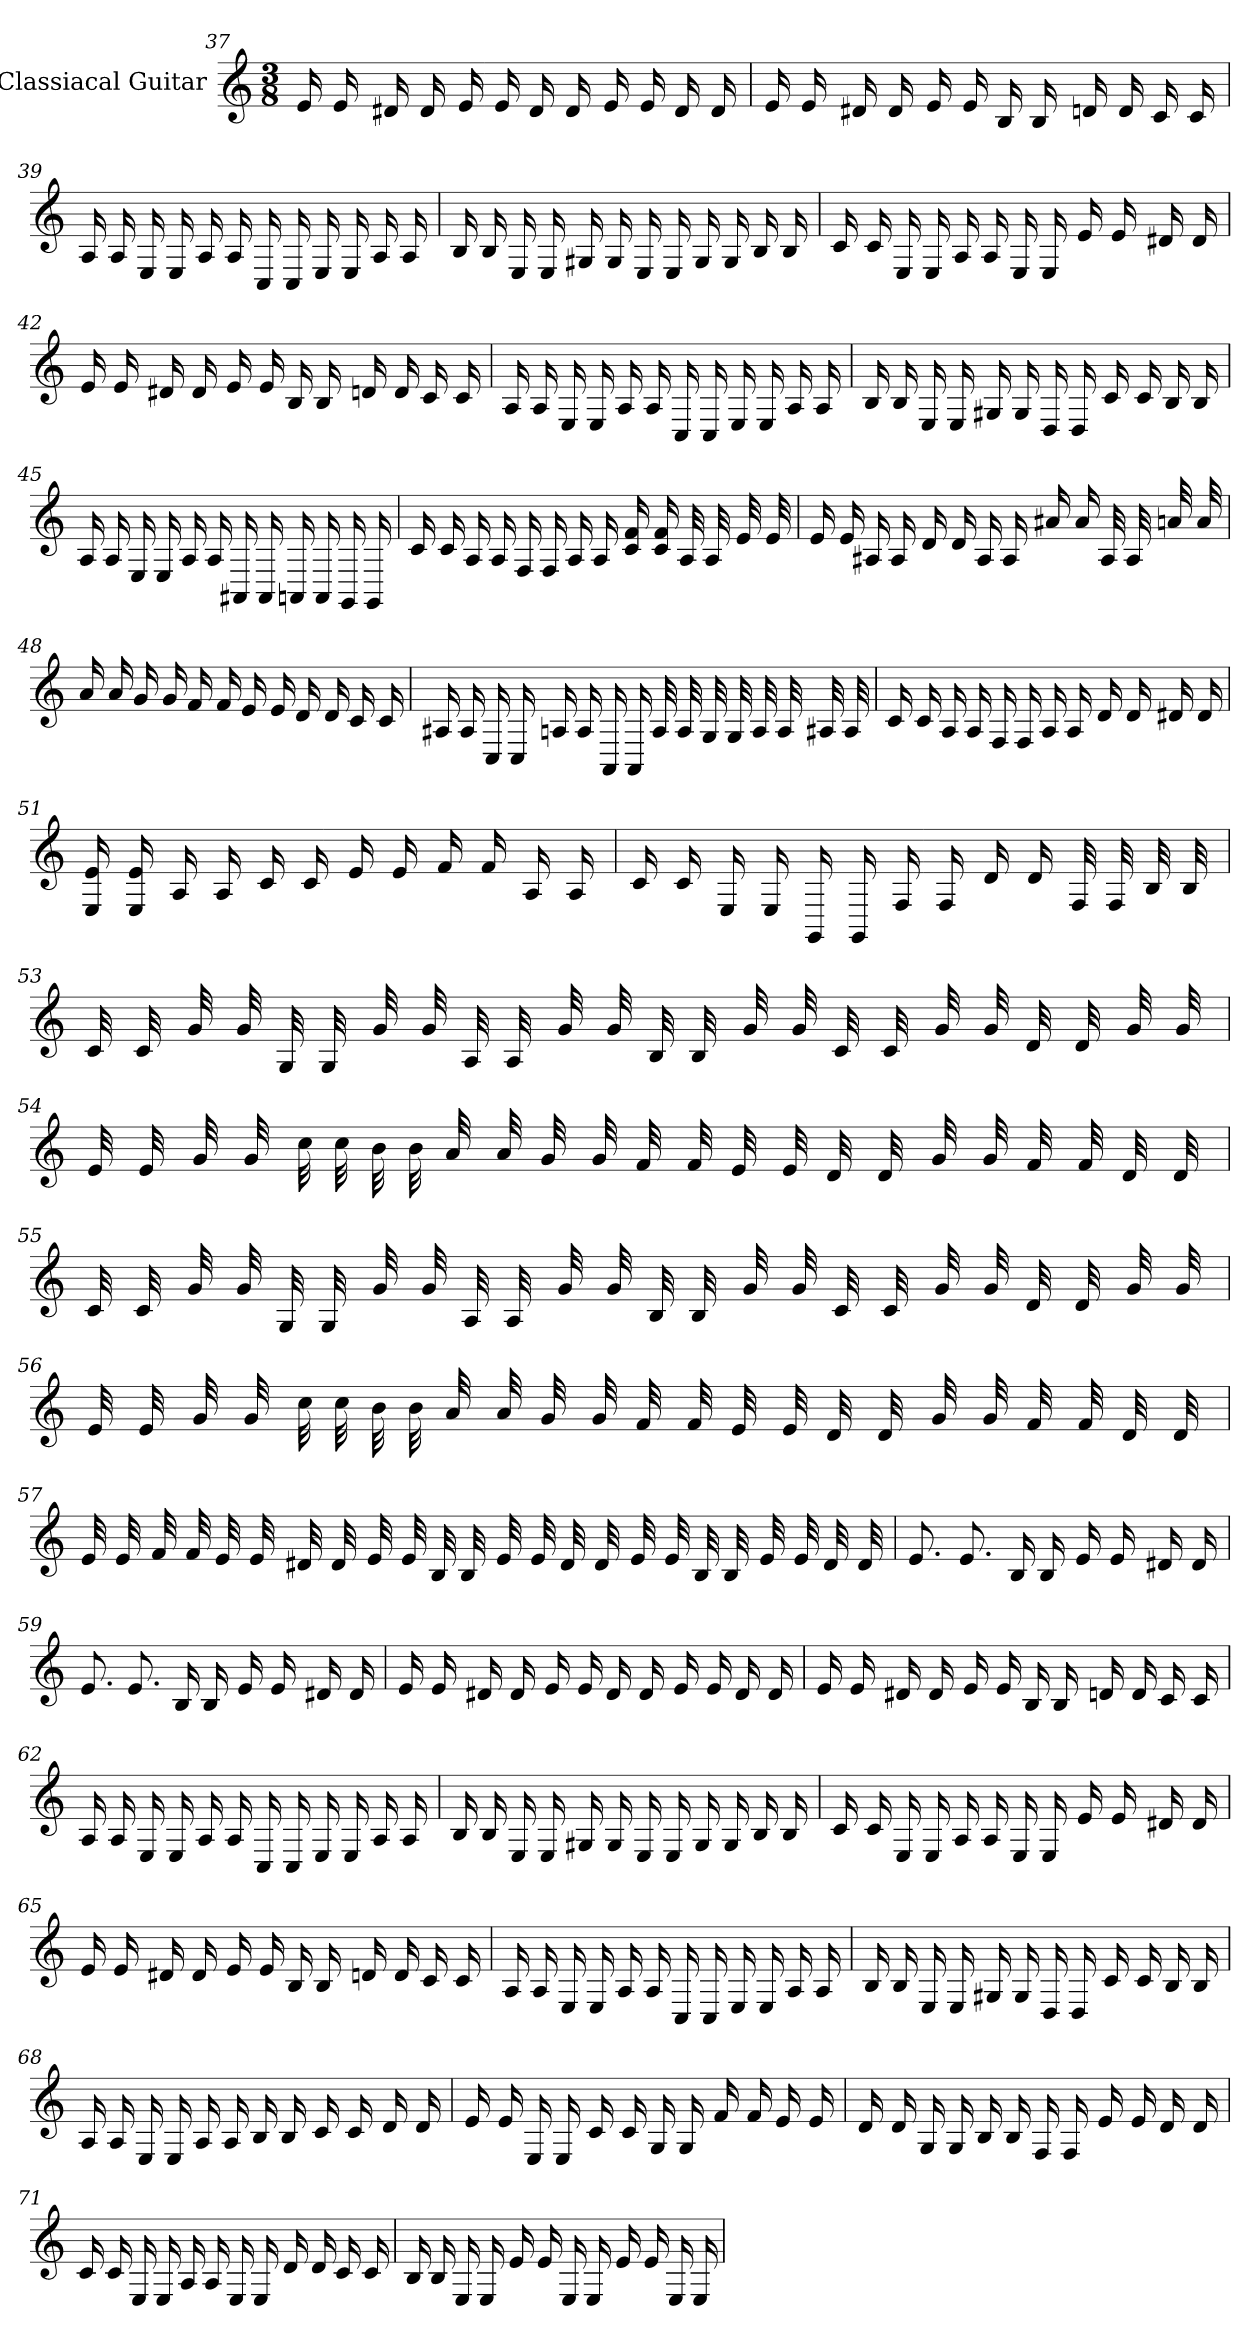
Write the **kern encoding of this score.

**kern
*part1
*staff1
*I"Classiacal Guitar
*
*k[]
*M3/8
=37
16e
16e
16d#
16d#
16e
16e
16d#
16d#
16e
16e
16d#
16d#
=38
16e
16e
16d#
16d#
16e
16e
16B
16B
16d
16d
16c
16c
=39
16A
16A
16E
16E
16A
16A
16C
16C
16E
16E
16A
16A
=40
16B
16B
16E
16E
16G#
16G#
16E
16E
16G#
16G#
16B
16B
=41
16c
16c
16E
16E
16A
16A
16E
16E
16e
16e
16d#
16d#
=42
16e
16e
16d#
16d#
16e
16e
16B
16B
16d
16d
16c
16c
=43
16A
16A
16E
16E
16A
16A
16C
16C
16E
16E
16A
16A
=44
16B
16B
16E
16E
16G#
16G#
16D
16D
16c
16c
16B
16B
=45
16A
16A
16E
16E
16A
16A
16AA#
16AA#
16AA
16AA
16GG
16GG
=46
16c
16c
16A
16A
16F
16F
16A
16A
16f 16c
16f 16c
32A
32A
32e
32e
=47
16e
16e
16A#
16A#
16d
16d
16A#
16A#
16a#
16a#
32A#
32A#
32a
32a
=48
16a
16a
16g
16g
16f
16f
16e
16e
16d
16d
16c
16c
=49
16A#
16A#
16C
16C
16A
16A
16AA
16AA
32A
32A
32G
32G
32A
32A
32A#
32A#
=50
16c
16c
16A
16A
16F
16F
16A
16A
16d
16d
16d#
16d#
=51
16e 16E
16e 16E
16A
16A
16c
16c
16e
16e
16f
16f
16A
16A
=52
16c
16c
16E
16E
16GG
16GG
16F
16F
16d
16d
32F
32F
32B
32B
=53
32c
32c
32g
32g
32G
32G
32g
32g
32A
32A
32g
32g
32B
32B
32g
32g
32c
32c
32g
32g
32d
32d
32g
32g
=54
32e
32e
32g
32g
32cc
32cc
32b
32b
32a
32a
32g
32g
32f
32f
32e
32e
32d
32d
32g
32g
32f
32f
32d
32d
=55
32c
32c
32g
32g
32G
32G
32g
32g
32A
32A
32g
32g
32B
32B
32g
32g
32c
32c
32g
32g
32d
32d
32g
32g
=56
32e
32e
32g
32g
32cc
32cc
32b
32b
32a
32a
32g
32g
32f
32f
32e
32e
32d
32d
32g
32g
32f
32f
32d
32d
=57
*MM40
32e
32e
32f
32f
32e
32e
32d#
32d#
32e
32e
32B
32B
32e
32e
32d#
32d#
32e
32e
32B
32B
32e
32e
32d#
32d#
=58
*MM62
8.e
8.e
16B
16B
16e
16e
16d#
16d#
=59
8.e
8.e
16B
16B
16e
16e
16d#
16d#
=60
16e
16e
16d#
16d#
16e
16e
16d#
16d#
16e
16e
16d#
16d#
=61
16e
16e
16d#
16d#
16e
16e
16B
16B
16d
16d
16c
16c
=62
16A
16A
16E
16E
16A
16A
16C
16C
16E
16E
16A
16A
=63
16B
16B
16E
16E
16G#
16G#
16E
16E
16G#
16G#
16B
16B
=64
16c
16c
16E
16E
16A
16A
16E
16E
16e
16e
16d#
16d#
=65
16e
16e
16d#
16d#
16e
16e
16B
16B
16d
16d
16c
16c
=66
16A
16A
16E
16E
16A
16A
16C
16C
16E
16E
16A
16A
=67
16B
16B
16E
16E
16G#
16G#
16D
16D
16c
16c
16B
16B
=68
16A
16A
16E
16E
16A
16A
16B
16B
16c
16c
16d
16d
=69
16e
16e
16E
16E
16c
16c
16G
16G
16f
16f
16e
16e
=70
16d
16d
16G
16G
16B
16B
16F
16F
16e
16e
16d
16d
=71
16c
16c
16E
16E
16A
16A
16E
16E
16d
16d
16c
16c
=72
16B
16B
16E
16E
16e
16e
16E
16E
16e
16e
16E
16E
=
*-
